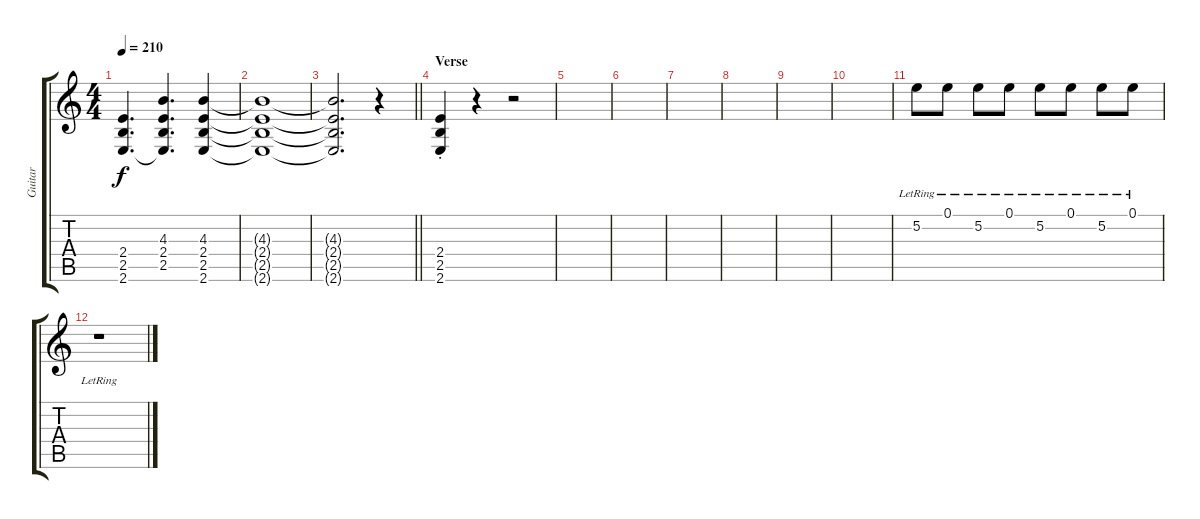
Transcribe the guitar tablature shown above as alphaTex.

\track ("Guitar" "Guitar") {instrument distortionguitar}
\staff {score tabs}
\tuning (E4 B3 G3 D3 A2 D2) {hide}
\ts (4 4)
\tempo 210
\clef g2
\ks c
(2.4 2.5 2.6).4{d dy f} (4.3 2.4 2.5 2.6{t}).4{d} (4.3 2.4 2.5 2.6).4 |
(4.3{t} 2.4{t} 2.5{t} 2.6{t}).1 |
\barLineRight lightlight
(4.3{t} 2.4{t} 2.5{t} 2.6{t}).2{d} r.4 |
\section ("" "Verse")
(2.4{st} 2.5{st} 2.6{st}).4 r.4 r.2 |
|
|
|
|
|
|
5.2{lr}.8 0.1{lr}.8 5.2{lr}.8 0.1{lr}.8 5.2{lr}.8 0.1{lr}.8 5.2{lr}.8 0.1{lr}.8 |
r.1
